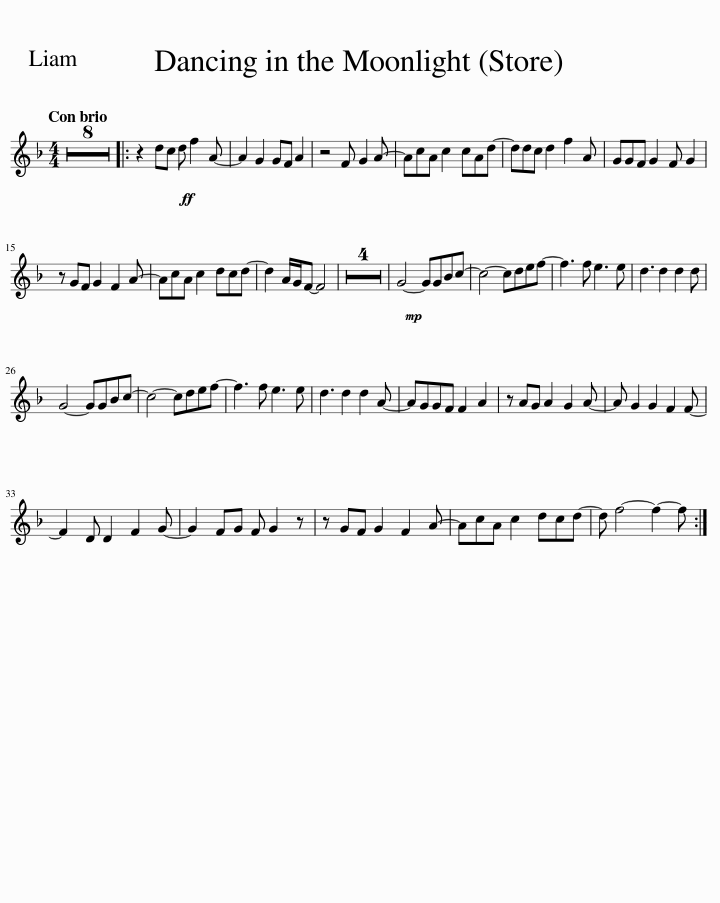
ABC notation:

X:1
L:1/8
Q:1/4=140
M:4/4
I:linebreak $
K:none
V:1 treble transpose=-2
V:1
[K:F] z8 | z8 | z8 | z8 | z8 | %5
 z8 | z8 | z8 |: z2!ff! dc d f2 A- | A2 G2 GF A2 | %10
 z4 F G2 A- | AcA c2 cAd- | ddc d2 f2 A | GGF G2 F G2 |$ z GF G2 F2 A- | %15
 AcA c2 dcd- | d2 A/G/F- F4 | z8 | z8 | z8 | %20
 z8 |!mp! G4- GGBc- | c4- cdef- | f3 f e3 e | d3 d2 d2 d |$ %25
 G4- GGBc- | c4- cdef- | f3 f e3 e | d3 d2 d2 A- | AGGF F2 A2 | %30
 z AG A2 G2 A- | A G2 G2 F2 F- |$ F2 D D2 F2 G- | G2 FG F G2 z | z GF G2 F2 A- | %35
 AcA c2 dcd- | d f4- f2- f :| %37
